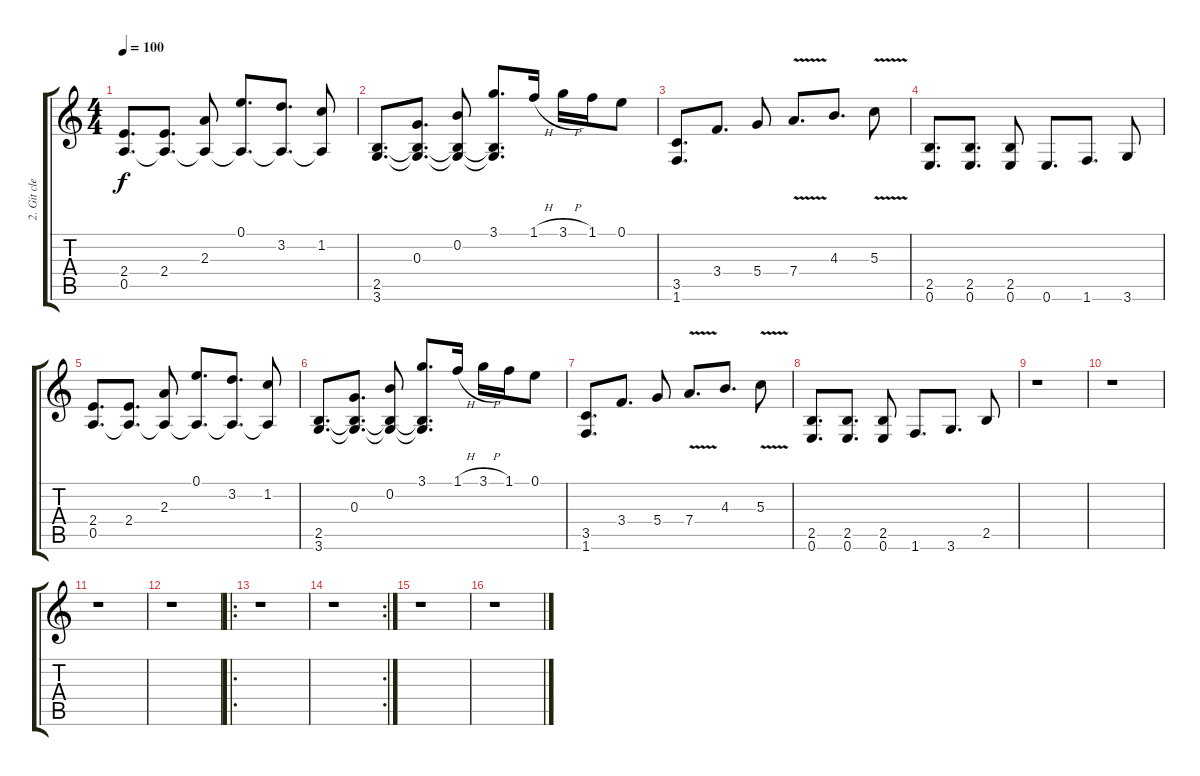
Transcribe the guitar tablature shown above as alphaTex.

\track ("2. Git clean" "2. Git cle") {instrument acousticguitarnylon}
\staff {score tabs}
\tuning (E4 B3 G3 D3 A2 E2) {hide}
\ts (4 4)
\tempo 100
\clef g2
\ks c
(2.4 0.5).8{d dy f} (2.4 0.5{t}).8{d} (2.3 0.5{t}).8 (0.1 0.5{t}).8{d} (3.2 0.5{t}).8{d} (1.2 0.5{t}).8 |
(2.5 3.6).8{d} (0.3 2.5{t} 3.6{t}).8{d} (0.2 2.5{t} 3.6{t}).8 (3.1 2.5{t} 3.6{t}).8{d} 1.1{h}.16 3.1{h}.16 1.1.16 0.1.8 |
(3.5 1.6).8{d} 3.4.8{d} 5.4.8 7.4{v}.8{d} 4.3.8{d} 5.3{v}.8 |
(2.5 0.6).8{d} (2.5 0.6).8{d} (2.5 0.6).8 0.6.8{d} 1.6.8{d} 3.6.8 |
(2.4 0.5).8{d} (2.4 0.5{t}).8{d} (2.3 0.5{t}).8 (0.1 0.5{t}).8{d} (3.2 0.5{t}).8{d} (1.2 0.5{t}).8 |
(2.5 3.6).8{d} (0.3 2.5{t} 3.6{t}).8{d} (0.2 2.5{t} 3.6{t}).8 (3.1 2.5{t} 3.6{t}).8{d} 1.1{h}.16 3.1{h}.16 1.1.16 0.1.8 |
(3.5 1.6).8{d} 3.4.8{d} 5.4.8 7.4{v}.8{d} 4.3.8{d} 5.3{v}.8 |
(2.5 0.6).8{d} (2.5 0.6).8{d} (2.5 0.6).8 1.6.8{d} 3.6.8{d} 2.5.8 |
r.1 |
r.1 |
r.1 |
r.1 |
\ro
r.1 |
\rc 2
r.1 |
r.1 |
r.1
